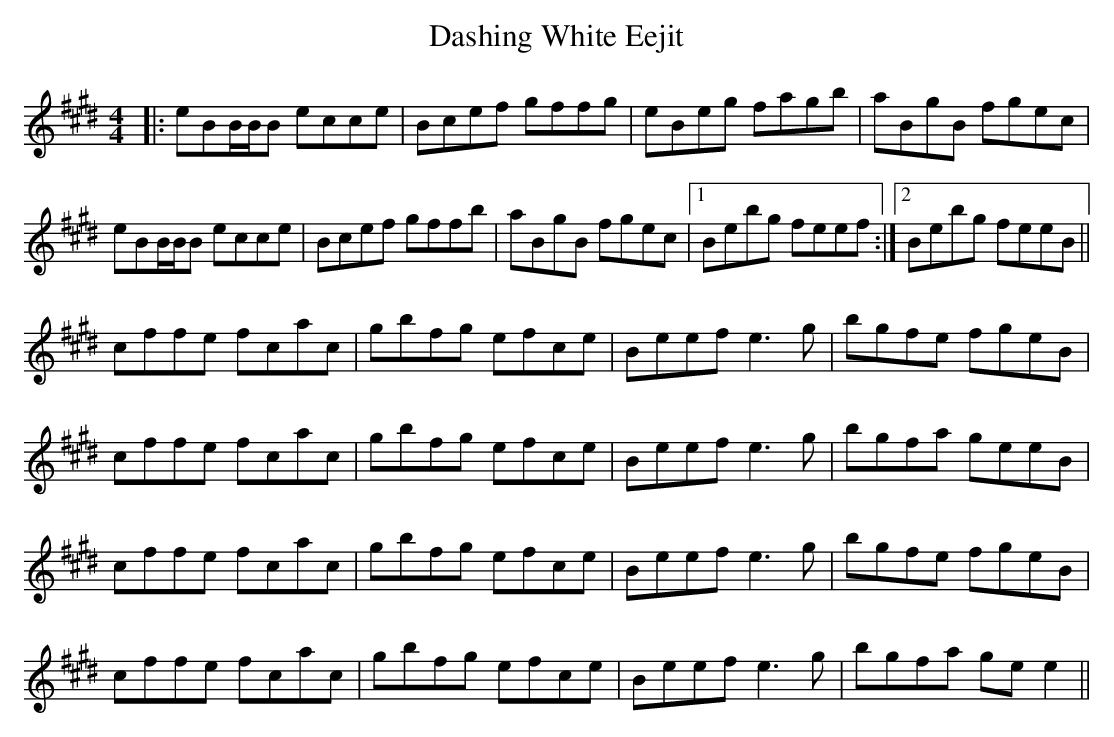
X:1
T: Dashing White Eejit
M: 4/4
L: 1/8
K: Emaj
|:eBB/B/B ecce|Bcef gffg|eBeg fagb|aBgB fgec|
eBB/B/B ecce|Bcef gffb|aBgB fgec|1 Bebg feef:|2 Bebg feeB||
cffe fcac|gbfg efce|Beef e3 g|bgfe fgeB|
cffe fcac|gbfg efce|Beef e3 g|bgfa geeB|
cffe fcac|gbfg efce|Beef e3 g|bgfe fgeB|
cffe fcac|gbfg efce|Beef e3 g|bgfa ge e2||
